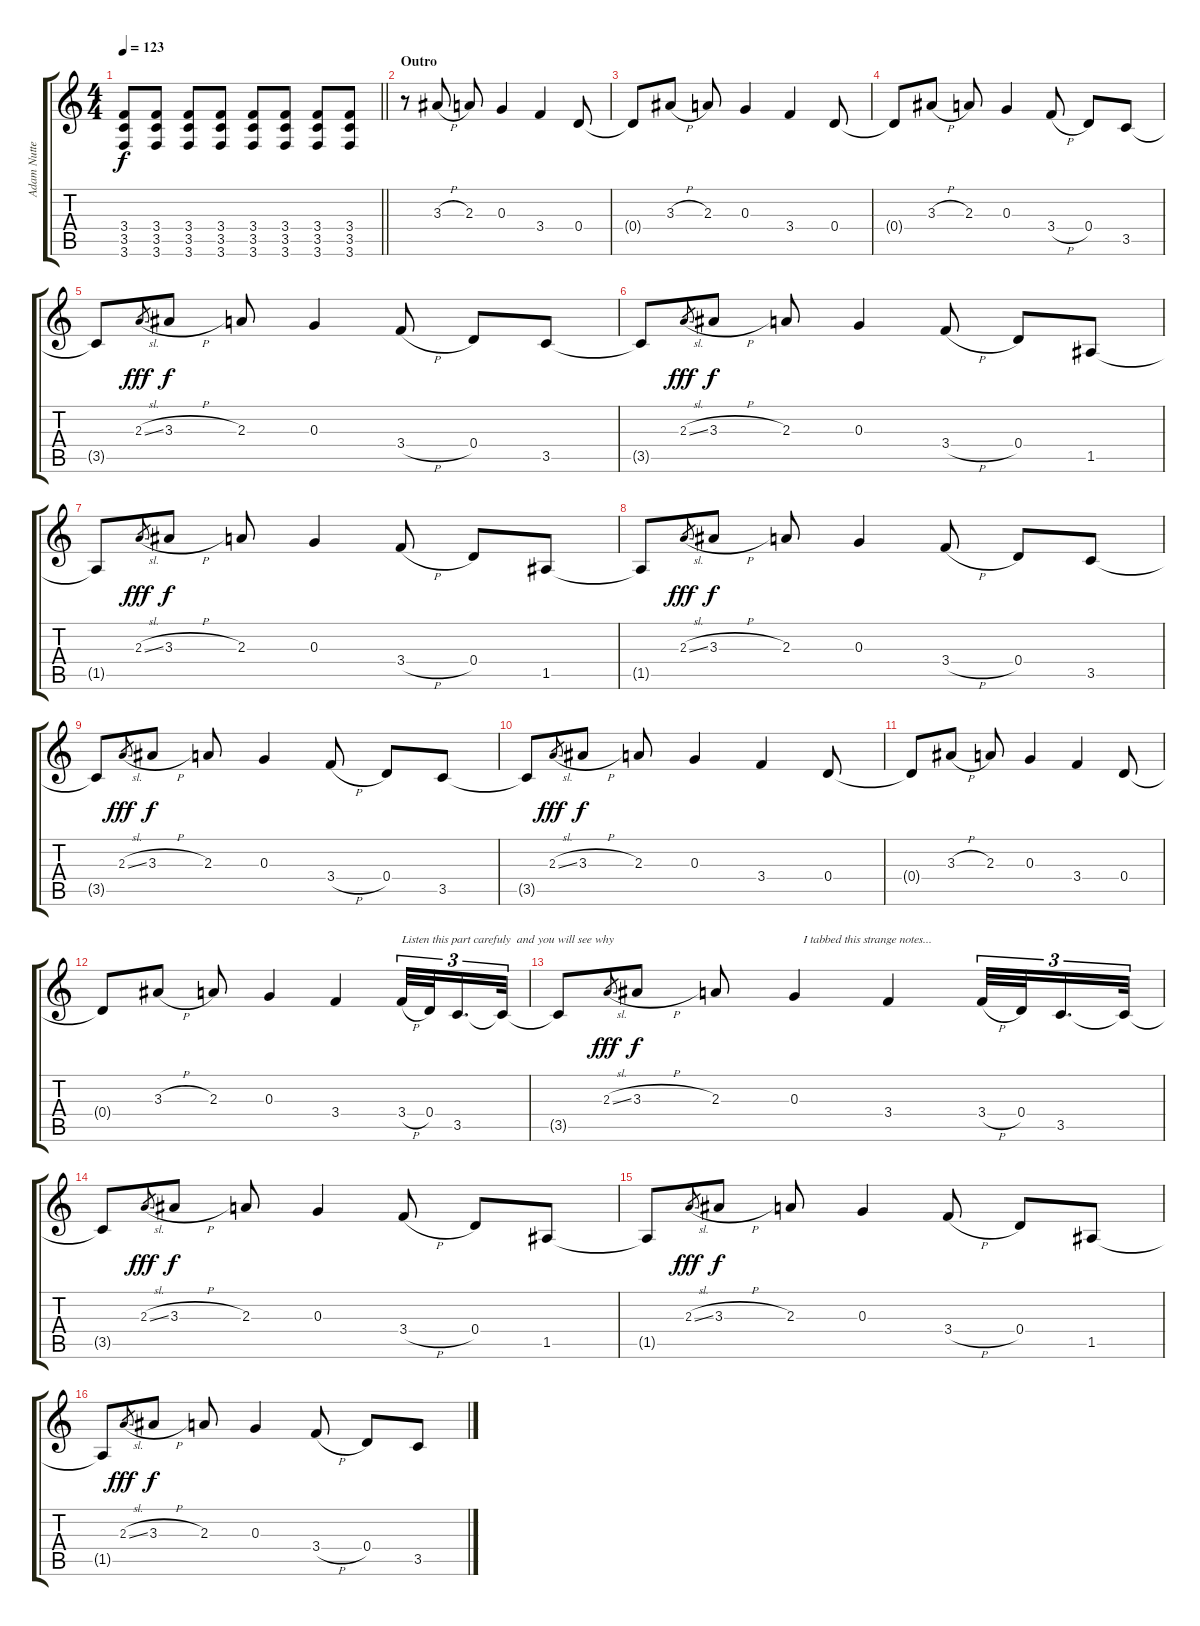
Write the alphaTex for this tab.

\track ("Adam Nutter" "Adam Nutte") {instrument electricguitarclean}
\staff {score tabs}
\tuning (E4 B3 G3 D3 A2 D2) {hide}
\ts (4 4)
\tempo 123
\clef g2
\barLineRight lightlight
\ks c
(3.4 3.5 3.6).8{dy f} (3.4 3.5 3.6).8 (3.4 3.5 3.6).8 (3.4 3.5 3.6).8 (3.4 3.5 3.6).8 (3.4 3.5 3.6).8 (3.4 3.5 3.6).8 (3.4 3.5 3.6).8{volume 16} |
\section ("" "Outro")
r.8{volume 12} 3.3{h}.8 2.3.8 0.3.4 3.4.4 0.4.8 |
0.4{t}.8 3.3{h}.8 2.3.8 0.3.4 3.4.4 0.4.8 |
0.4{t}.8 3.3{h}.8 2.3.8 0.3.4 3.4{h}.8 0.4.8 3.5.8 |
3.5{t}.8 2.3{sl}.8{gr dy fff} 3.3{h}.8{dy f} 2.3.8 0.3.4 3.4{h}.8 0.4.8 3.5.8 |
3.5{t}.8 2.3{sl}.8{gr dy fff} 3.3{h}.8{dy f volume 8} 2.3.8 0.3.4 3.4{h}.8 0.4.8 1.5.8 |
1.5{t}.8 2.3{sl}.8{gr dy fff} 3.3{h}.8{dy f} 2.3.8 0.3.4 3.4{h}.8 0.4.8 1.5.8 |
1.5{t}.8 2.3{sl}.8{gr dy fff} 3.3{h}.8{dy f} 2.3.8 0.3.4 3.4{h}.8 0.4.8 3.5.8 |
3.5{t}.8 2.3{sl}.8{gr dy fff} 3.3{h}.8{dy f} 2.3.8 0.3.4 3.4{h}.8 0.4.8 3.5.8 |
3.5{t}.8 2.3{sl}.8{gr dy fff} 3.3{h}.8{dy f} 2.3.8{volume 4} 0.3.4 3.4.4 0.4.8 |
0.4{t}.8 3.3{h}.8 2.3.8 0.3.4 3.4.4 0.4.8 |
0.4{t}.8 3.3{h}.8 2.3.8 0.3.4 3.4.4 3.4{h}.32{tu (3 2) txt "Listen this part carefuly  and you will see why"} 0.4.32{tu (3 2)} 3.5.16{d tu (3 2)} 3.5{t}.32{tu (3 2)} |
3.5{t}.8 2.3{sl}.8{gr dy fff} 3.3{h}.8{dy f} 2.3.8 0.3.4{txt "   I tabbed this strange notes..."} 3.4.4 3.4{h}.32{tu (3 2)} 0.4.32{tu (3 2)} 3.5.16{d tu (3 2)} 3.5{t}.32{tu (3 2)} |
3.5{t}.8 2.3{sl}.8{gr dy fff} 3.3{h}.8{dy f} 2.3.8 0.3.4{volume 0} 3.4{h}.8 0.4.8 1.5.8 |
1.5{t}.8 2.3{sl}.8{gr dy fff} 3.3{h}.8{dy f} 2.3.8 0.3.4 3.4{h}.8 0.4.8 1.5.8 |
1.5{t}.8 2.3{sl}.8{gr dy fff} 3.3{h}.8{dy f} 2.3.8 0.3.4 3.4{h}.8 0.4.8 3.5.8
